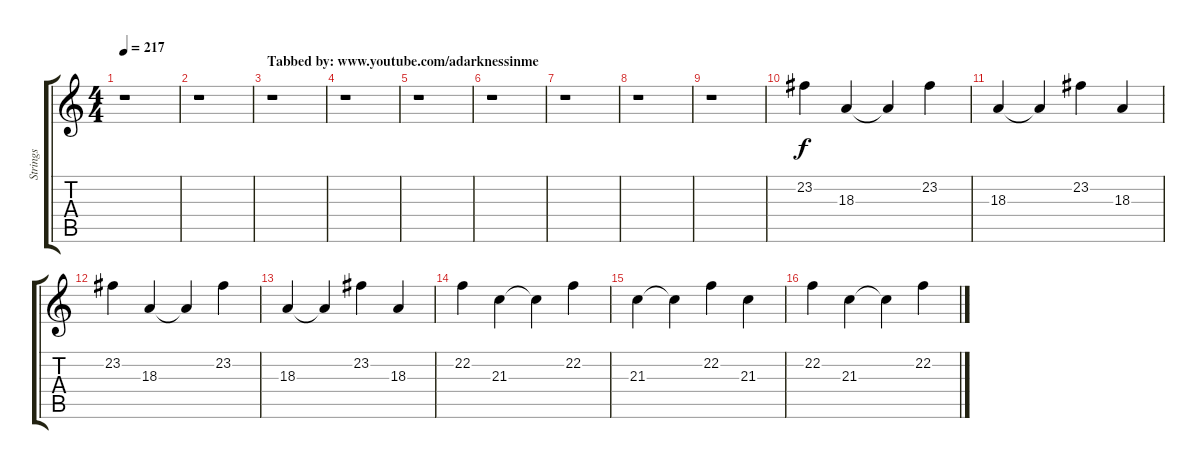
\track ("Strings" "Strings") {instrument stringensemble1}
\staff {score tabs}
\tuning (C4 G3 Eb3 Bb2 F2 C2) {hide}
\ts (4 4)
\tempo 217
\clef g2
\ks c
r.1{dy f} |
r.1 |
\section ("" "Tabbed by: www.youtube.com/adarknessinme")
r.1 |
r.1 |
r.1 |
r.1 |
r.1 |
r.1 |
r.1 |
23.2.4 18.3.4 18.3{t}.4 23.2.4 |
18.3.4 18.3{t}.4 23.2.4 18.3.4 |
23.2.4 18.3.4 18.3{t}.4 23.2.4 |
18.3.4 18.3{t}.4 23.2.4 18.3.4 |
22.2.4 21.3.4 21.3{t}.4 22.2.4 |
21.3.4 21.3{t}.4 22.2.4 21.3.4 |
22.2.4 21.3.4 21.3{t}.4 22.2.4
